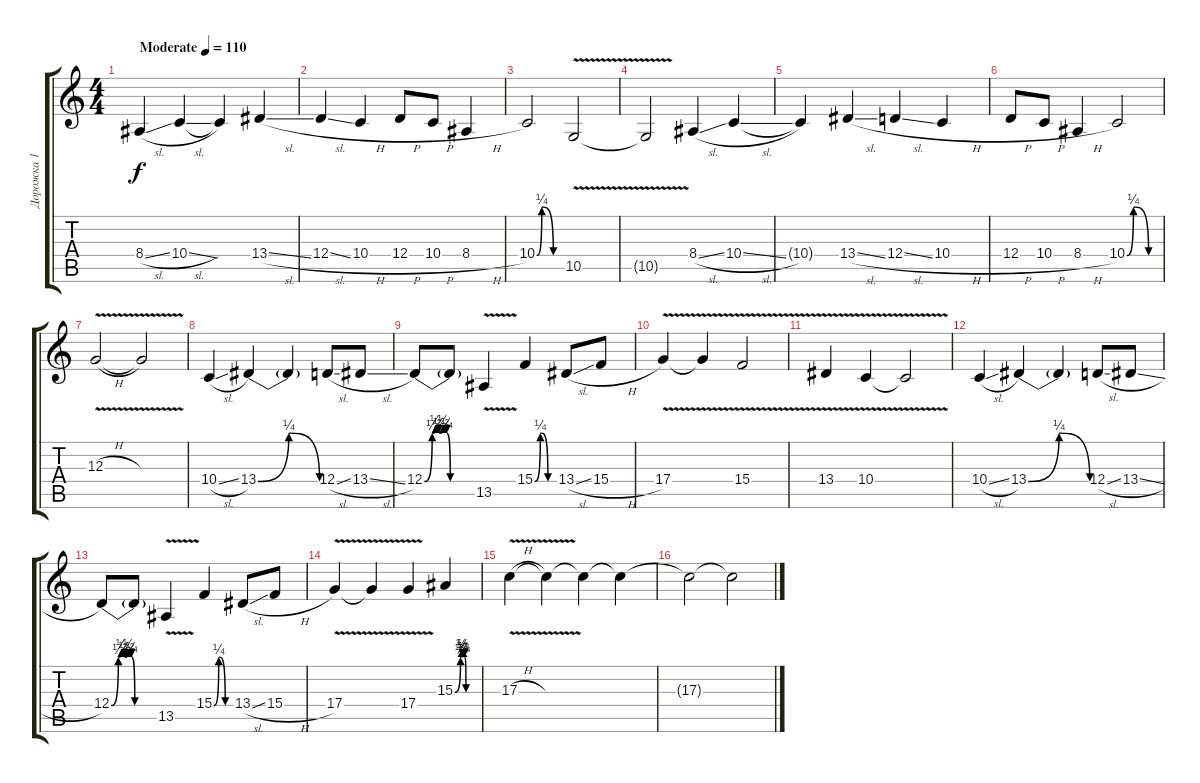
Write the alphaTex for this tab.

\track ("Дорожка 1" "Дорожка 1") {instrument bassoon}
\staff {score tabs}
\tuning (E4 B3 G3 D3 A2 E2) {hide}
\ts (4 4)
\tempo (110 "Moderate")
\clef g2
\ks c
8.4{sl}.4{dy f instrument bassoon} 10.4{sl}.4 10.4{t}.4 13.4{sl}.4 |
12.4{sl}.4 10.4{h}.4 12.4{h}.8 10.4{h}.8 8.4{h}.4 |
10.4{be (custom 0 0 12 1 15 1 40 0 60 0)}.2 10.5{v}.2 |
10.5{v t}.2 8.4{sl}.4 10.4{sl}.4 |
10.4{t}.4 13.4{sl}.4 12.4{sl}.4 10.4{h}.4 |
12.4{h}.8 10.4{h}.8 8.4{h}.4 10.4{be (custom 0 0 12 1 15 1 40 0 60 0)}.2 |
12.3{v h}.2 12.3{v t}.2 |
10.4{sl}.4 13.4{be (bendrelease 0 0 15 1 15 1 60 0)}.4 13.4{t}.4 12.4{sl}.8 13.4{sl}.8 |
12.4{be (custom 0 0 9 1 13 2 17 1 22 2 26 1 30 0 35 0 60 0)}.8 12.4{t}.8 13.5{v}.4 15.4{be (custom 0 0 17 1 20 1 40 0 60 0)}.4 13.4{sl}.8 15.4{h}.8 |
17.4{v}.4 17.4{t}.4 15.4{v}.2 |
13.4{v}.4 10.4{v}.4 10.4{t}.2 |
10.4{sl}.4 13.4{be (bendrelease 0 0 15 1 15 1 60 0)}.4 13.4{t}.4 12.4{sl}.8 13.4{sl}.8 |
12.4{be (custom 0 0 9 1 13 2 17 1 22 2 26 1 30 0 35 0 60 0)}.8 12.4{t}.8 13.5{v}.4 15.4{be (custom 0 0 17 1 20 1 40 0 60 0)}.4 13.4{sl}.8 15.4{h}.8 |
17.4{v}.4 17.4{t}.4 17.4{v}.4 15.3{be (custom 0 0 15 1 18 2 20 1 22 2 25 1 29 0 60 0)}.4 |
17.3{v h}.4 17.3{t}.4{volume 12} 17.3{t}.4{volume 10} 17.3{t}.4{volume 8} |
17.3{t}.2{volume 3} 17.3{t}.2
